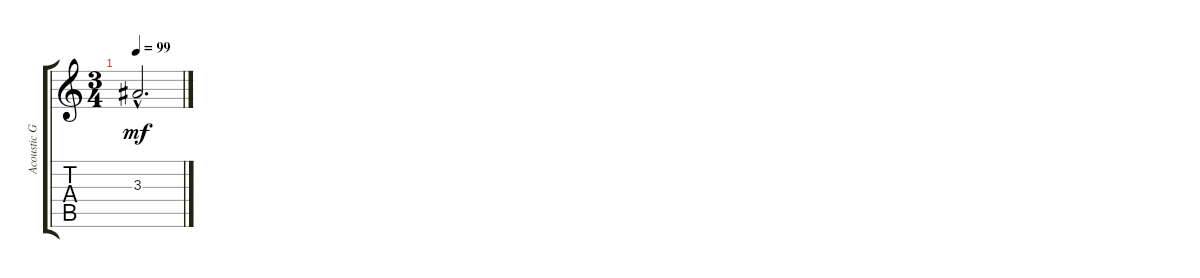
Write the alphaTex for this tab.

\track ("Acoustic Guitar" "Acoustic G") {instrument acousticguitarnylon}
\staff {score tabs}
\tuning (E4 B3 G3 D3 A2 E2) {hide}
\ts (3 4)
\tempo 99
\clef g2
\ks c
3.3{hac}.2{d dy mf}
